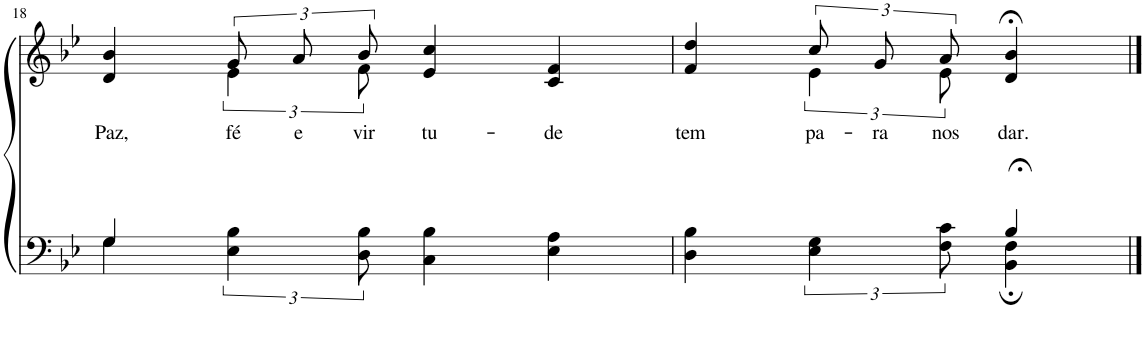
**kern	**kern	**text
*part2	*part1	*part1
*staff2	*staff1	*staff1
*I"Parte III e IV	*I"Parte I e II	*
!!LO:PB:g=z
*clefF4	*clefG2	*
*Trd-1c-2	*Trd-1c-2	*
*k[b-e-]	*k[b-e-]	*
*M4/4	*M4/4	*
=18	=18	=18
*^	*	*
!	!	!	!LO:LY:b
*	*	*^	*
4G/	4G\	4d/ 4b-/	4ryy	Paz,
!	!	!	!	!LO:LY:b
2.ryy	6E-\ 6B-\	12g/L	6e-\	fé
!	!	!	!	!LO:LY:b
.	.	12a/	.	e
!	!	!	!	!LO:LY:b
.	12D\ 12B-\	12b-/J	12f\	vir-
!	!	!	!	!LO:LY:b
.	4C\ 4B-\	4e-/ 4cc/	2ryy	-tu-
!	!	!	!	!LO:LY:b
.	4E-\ 4A\	4c/ 4f/	.	-de
=19	=19	=19	=19	=19
!	!	!	!	!LO:LY:b
2ryy	4D\ 4B-\	4f/ 4dd/	4ryy	tem
!	!	!	!	!LO:LY:b
.	6E-\ 6G\	12cc/L	6e-\	pa-
!	!	!	!	!LO:LY:b
.	.	12g/	.	-ra
!	!	!	!	!LO:LY:b
.	12F\ 12c\	12a/J	12e-\	nos
!	!	!	!	!LO:LY:b
4B-;</	4BB-\; 4F\;	4d/;< 4b-/;<	4ryy	dar.
*v	*v	*	*	*
*	*v	*v	*
==	==	==
*-	*-	*-
